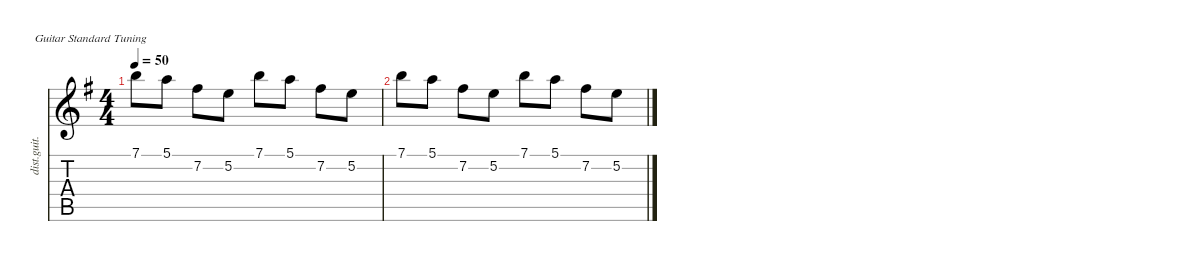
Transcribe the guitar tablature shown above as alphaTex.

\defaultSystemsLayout 4
\hideDynamics
\bracketExtendMode nobrackets
\track ("Distortion Guitar" "dist.guit.") {instrument distortionguitar}
\staff {score tabs}
\tuning (E4 B3 G3 D3 A2 E2)
\ts (4 4)
\tempo 50
\clef g2
\ks g
7.1{acc forcenatural}.8{dy mf instrument distortionguitar beam Down} 5.1{acc forcenatural}.8{beam Down} 7.2{acc #}.8{beam Down} 5.2{acc forcenatural}.8{beam Down} 7.1{acc forcenatural}.8{beam Down} 5.1{acc forcenatural}.8{beam Down} 7.2{acc #}.8{beam Down} 5.2{acc forcenatural}.8{beam Down} |
7.1{acc forcenatural}.8{beam Down} 5.1{acc forcenatural}.8{beam Down} 7.2{acc #}.8{beam Down} 5.2{acc forcenatural}.8{beam Down} 7.1{acc forcenatural}.8{beam Down} 5.1{acc forcenatural}.8{beam Down} 7.2{acc #}.8{beam Down} 5.2{acc forcenatural}.8{beam Down}
